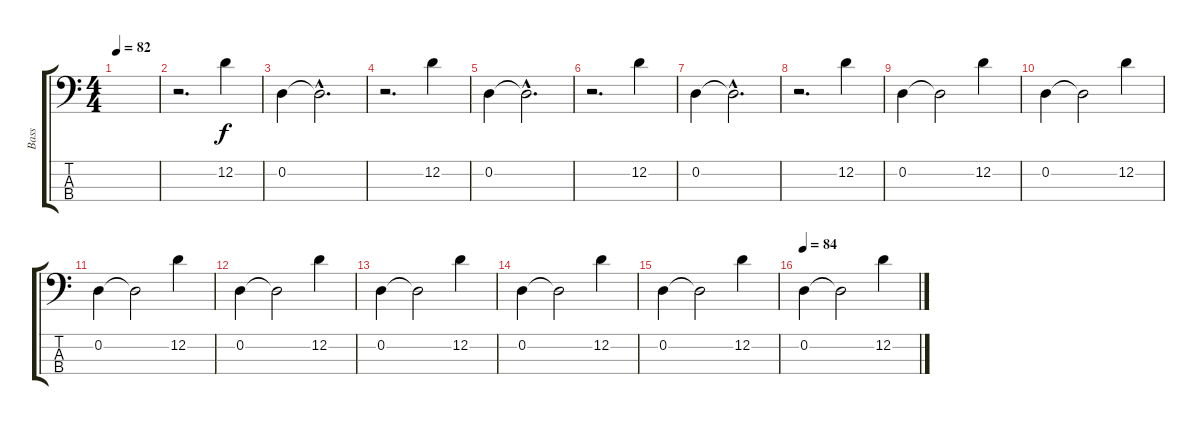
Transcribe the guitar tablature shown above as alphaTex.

\track ("Bass" "Bass") {instrument acousticguitarnylon}
\staff {score tabs}
\tuning (G2 D2 A1 E1) {hide}
\ts (4 4)
\tempo 82
\clef f4
\ks c
|
r.2{d} 12.2.4 |
0.2.4 0.2{hac t}.2{d} |
r.2{d} 12.2.4 |
0.2.4 0.2{hac t}.2{d} |
r.2{d} 12.2.4 |
0.2.4 0.2{hac t}.2{d} |
r.2{d} 12.2.4 |
0.2.4 0.2{t}.2 12.2.4 |
0.2.4 0.2{t}.2 12.2.4 |
0.2.4 0.2{t}.2 12.2.4 |
0.2.4 0.2{t}.2 12.2.4 |
0.2.4 0.2{t}.2 12.2.4 |
0.2.4 0.2{t}.2 12.2.4 |
0.2.4 0.2{t}.2 12.2.4 |
\tempo 84
0.2.4 0.2{t}.2 12.2.4
